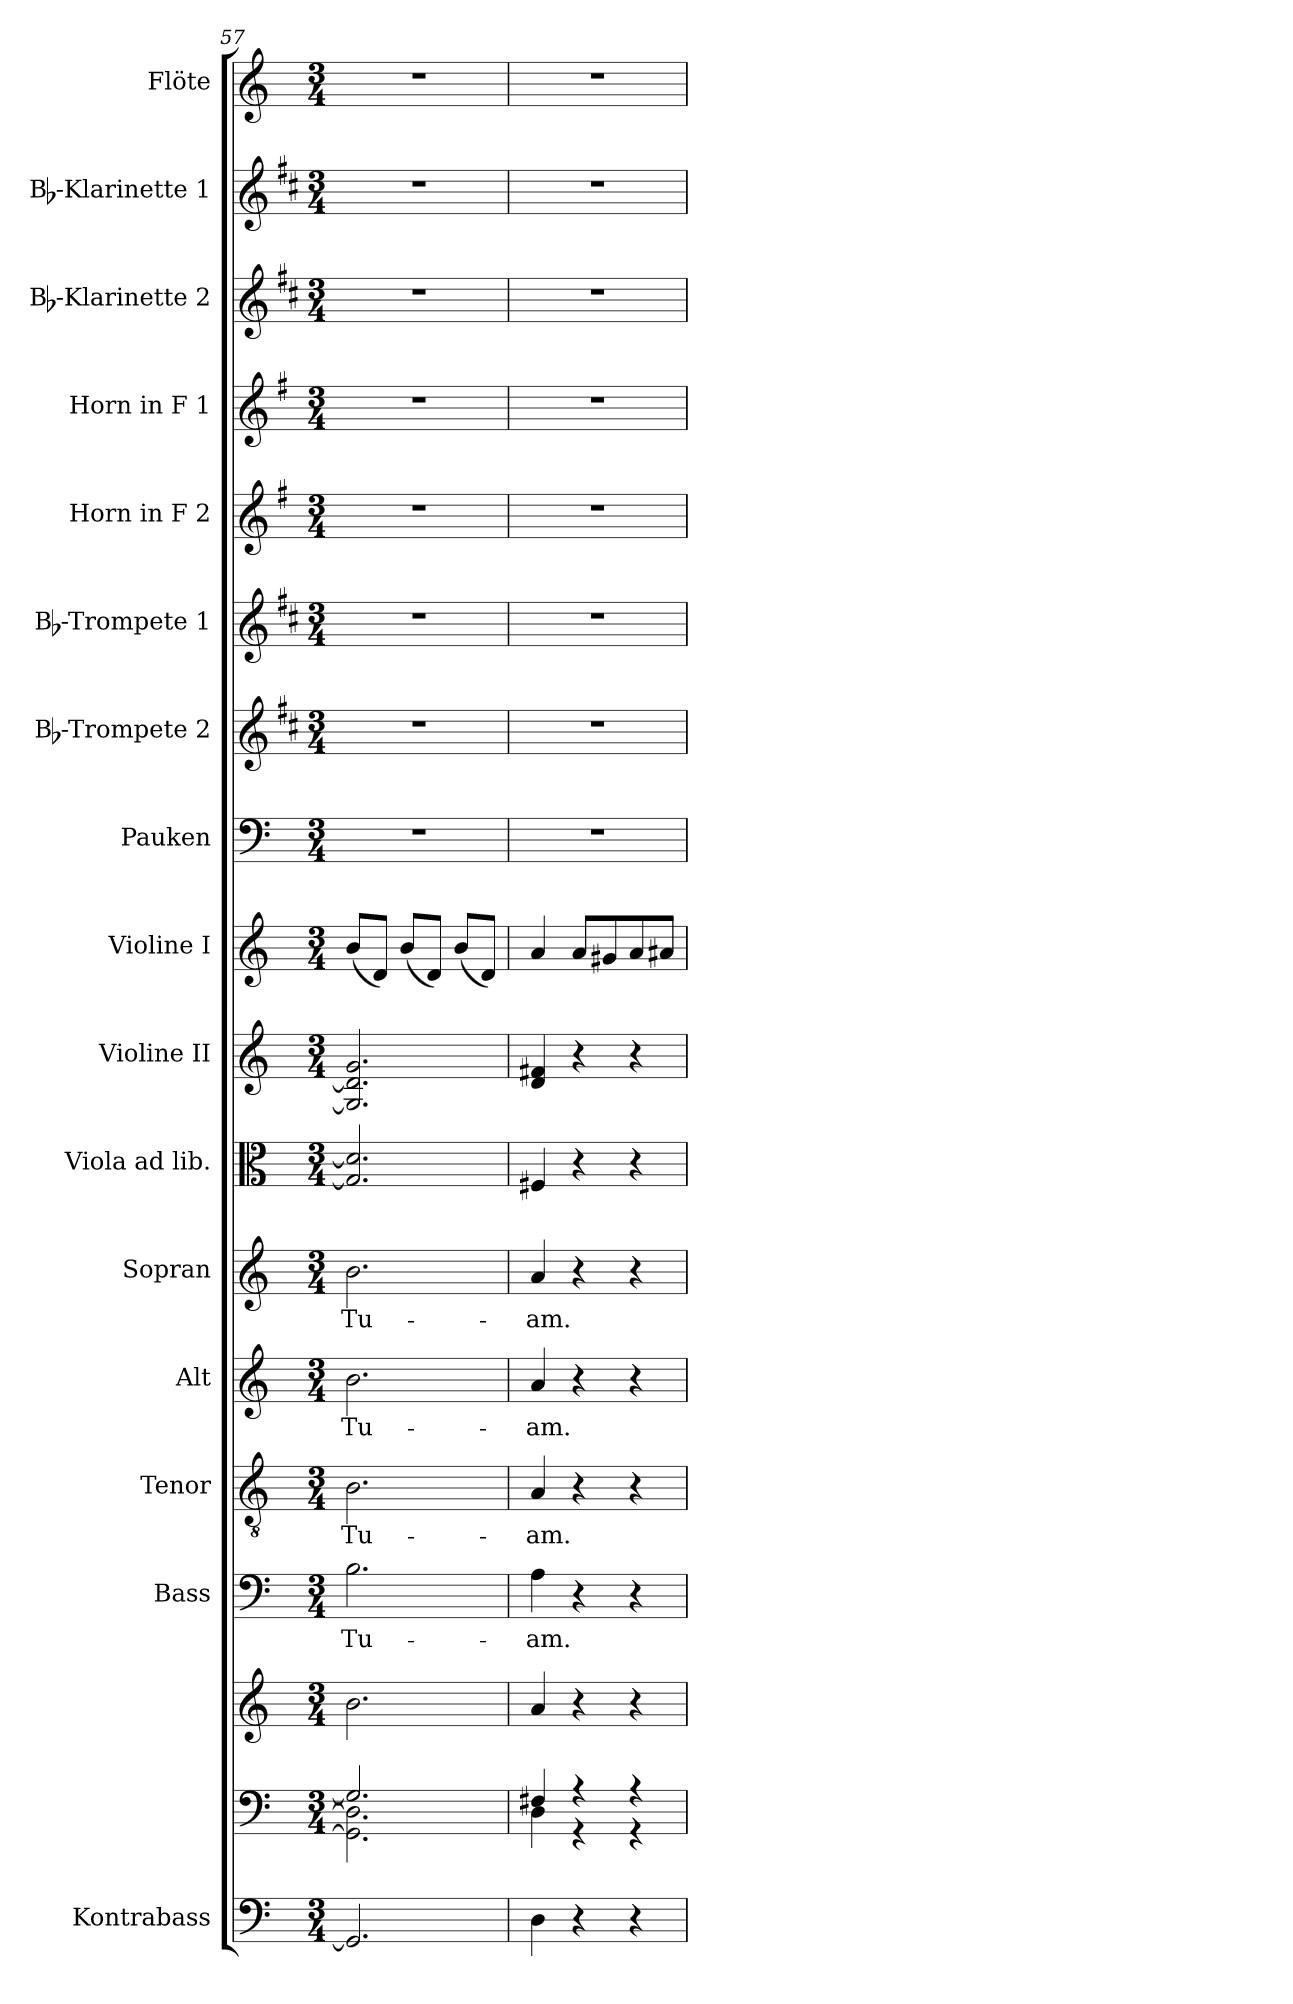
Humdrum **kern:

**kern	**kern	**kern	**kern	**text	**kern	**text	**kern	**text	**kern	**text	**kern	**kern	**kern	**kern	**kern	**kern	**kern	**kern	**kern	**kern	**kern
*part17	*part16	*part16	*part15	*part15	*part14	*part14	*part13	*part13	*part12	*part12	*part11	*part10	*part9	*part8	*part7	*part6	*part5	*part4	*part3	*part2	*part1
*staff18	*staff17	*staff16	*staff15	*staff15	*staff14	*staff14	*staff13	*staff13	*staff12	*staff12	*staff11	*staff10	*staff9	*staff8	*staff7	*staff6	*staff5	*staff4	*staff3	*staff2	*staff1
*I"Kontrabass	*	*	*I"Bass	*	*I"Tenor	*	*I"Alt	*	*I"Sopran	*	*I"Viola ad lib.	*I"Violine II	*I"Violine I	*I"Pauken	*I"Bb-Trompete 2	*I"Bb-Trompete 1	*I"Horn in F 2	*I"Horn in F 1	*I"Bb-Klarinette 2	*I"Bb-Klarinette 1	*I"Flöte
*I'Kb.	*	*	*I'B.	*	*I'T.	*	*I'A.	*	*I'S.	*	*I'Vla.	*I'Vl. II	*I'Vl. I	*I'Pk.	*I'Bb Trp. 2	*I'Bb Trp. 1	*	*	*I'Bb Kl. 2	*I'Bb Kl. 1	*I'Fl.
*clefF4	*clefF4	*clefG2	*clefF4	*	*clefGv2	*	*clefG2	*	*clefG2	*	*clefC3	*clefG2	*clefG2	*clefF4	*clefG2	*clefG2	*clefG2	*clefG2	*clefG2	*clefG2	*clefG2
*ITrd7c12	*	*	*	*	*	*	*	*	*	*	*	*	*	*	*ITrd1c2	*ITrd1c2	*ITrd4c7	*ITrd4c7	*ITrd1c2	*ITrd1c2	*
*k[]	*k[]	*k[]	*k[]	*	*k[]	*	*k[]	*	*k[]	*	*k[]	*k[]	*k[]	*k[]	*k[]	*k[]	*k[]	*k[]	*k[]	*k[]	*k[]
*C:	*C:	*C:	*C:	*	*C:	*	*C:	*	*C:	*	*C:	*C:	*C:	*C:	*C:	*C:	*C:	*C:	*C:	*C:	*C:
*M3/4	*M3/4	*M3/4	*M3/4	*	*M3/4	*	*M3/4	*	*M3/4	*	*M3/4	*M3/4	*M3/4	*M3/4	*M3/4	*M3/4	*M3/4	*M3/4	*M3/4	*M3/4	*M3/4
=57	=57	=57	=57	=57	=57	=57	=57	=57	=57	=57	=57	=57	=57	=57	=57	=57	=57	=57	=57	=57	=57
*	*^	*	*	*	*	*	*	*	*	*	*	*	*	*	*	*	*	*	*	*	*
!	!	!	!	!	!LO:LY:b	!	!LO:LY:b	!	!LO:LY:b	!	!LO:LY:b	!	!	!	!	!	!	!	!	!	!	!
2.GGG/]	2.G/]	2.GG\] 2.D\]	2.b\	2.B\	Tu-	2.B\	Tu-	2.b\	Tu-	2.b\	Tu-	2.G/] 2.d/]	2.G/] 2.d/] 2.g/	(<8b/L	2.r	2.r	2.r	2.r	2.r	2.r	2.r	2.r
.	.	.	.	.	.	.	.	.	.	.	.	.	.	8d/J)	.	.	.	.	.	.	.	.
.	.	.	.	.	.	.	.	.	.	.	.	.	.	(<8b/L	.	.	.	.	.	.	.	.
.	.	.	.	.	.	.	.	.	.	.	.	.	.	8d/J)	.	.	.	.	.	.	.	.
.	.	.	.	.	.	.	.	.	.	.	.	.	.	(<8b/L	.	.	.	.	.	.	.	.
.	.	.	.	.	.	.	.	.	.	.	.	.	.	8d/J)	.	.	.	.	.	.	.	.
=58	=58	=58	=58	=58	=58	=58	=58	=58	=58	=58	=58	=58	=58	=58	=58	=58	=58	=58	=58	=58	=58	=58
!	!	!	!	!	!LO:LY:b	!	!LO:LY:b	!	!LO:LY:b	!	!LO:LY:b	!	!	!	!	!	!	!	!	!	!	!
4DD\	4F#X/	4D\	4a/	4A\	-am.	4A/	-am.	4a/	-am.	4a/	-am.	4F#X/	4d/ 4f#X/	4a/	2.r	2.r	2.r	2.r	2.r	2.r	2.r	2.r
4r	4r	4r	4r	4r	.	4r	.	4r	.	4r	.	4r	4r	8a/L	.	.	.	.	.	.	.	.
.	.	.	.	.	.	.	.	.	.	.	.	.	.	8g#X/	.	.	.	.	.	.	.	.
4r	4r	4r	4r	4r	.	4r	.	4r	.	4r	.	4r	4r	8a/	.	.	.	.	.	.	.	.
.	.	.	.	.	.	.	.	.	.	.	.	.	.	8a#X/J	.	.	.	.	.	.	.	.
*	*v	*v	*	*	*	*	*	*	*	*	*	*	*	*	*	*	*	*	*	*	*	*
=	=	=	=	=	=	=	=	=	=	=	=	=	=	=	=	=	=	=	=	=	=
*-	*-	*-	*-	*-	*-	*-	*-	*-	*-	*-	*-	*-	*-	*-	*-	*-	*-	*-	*-	*-	*-
